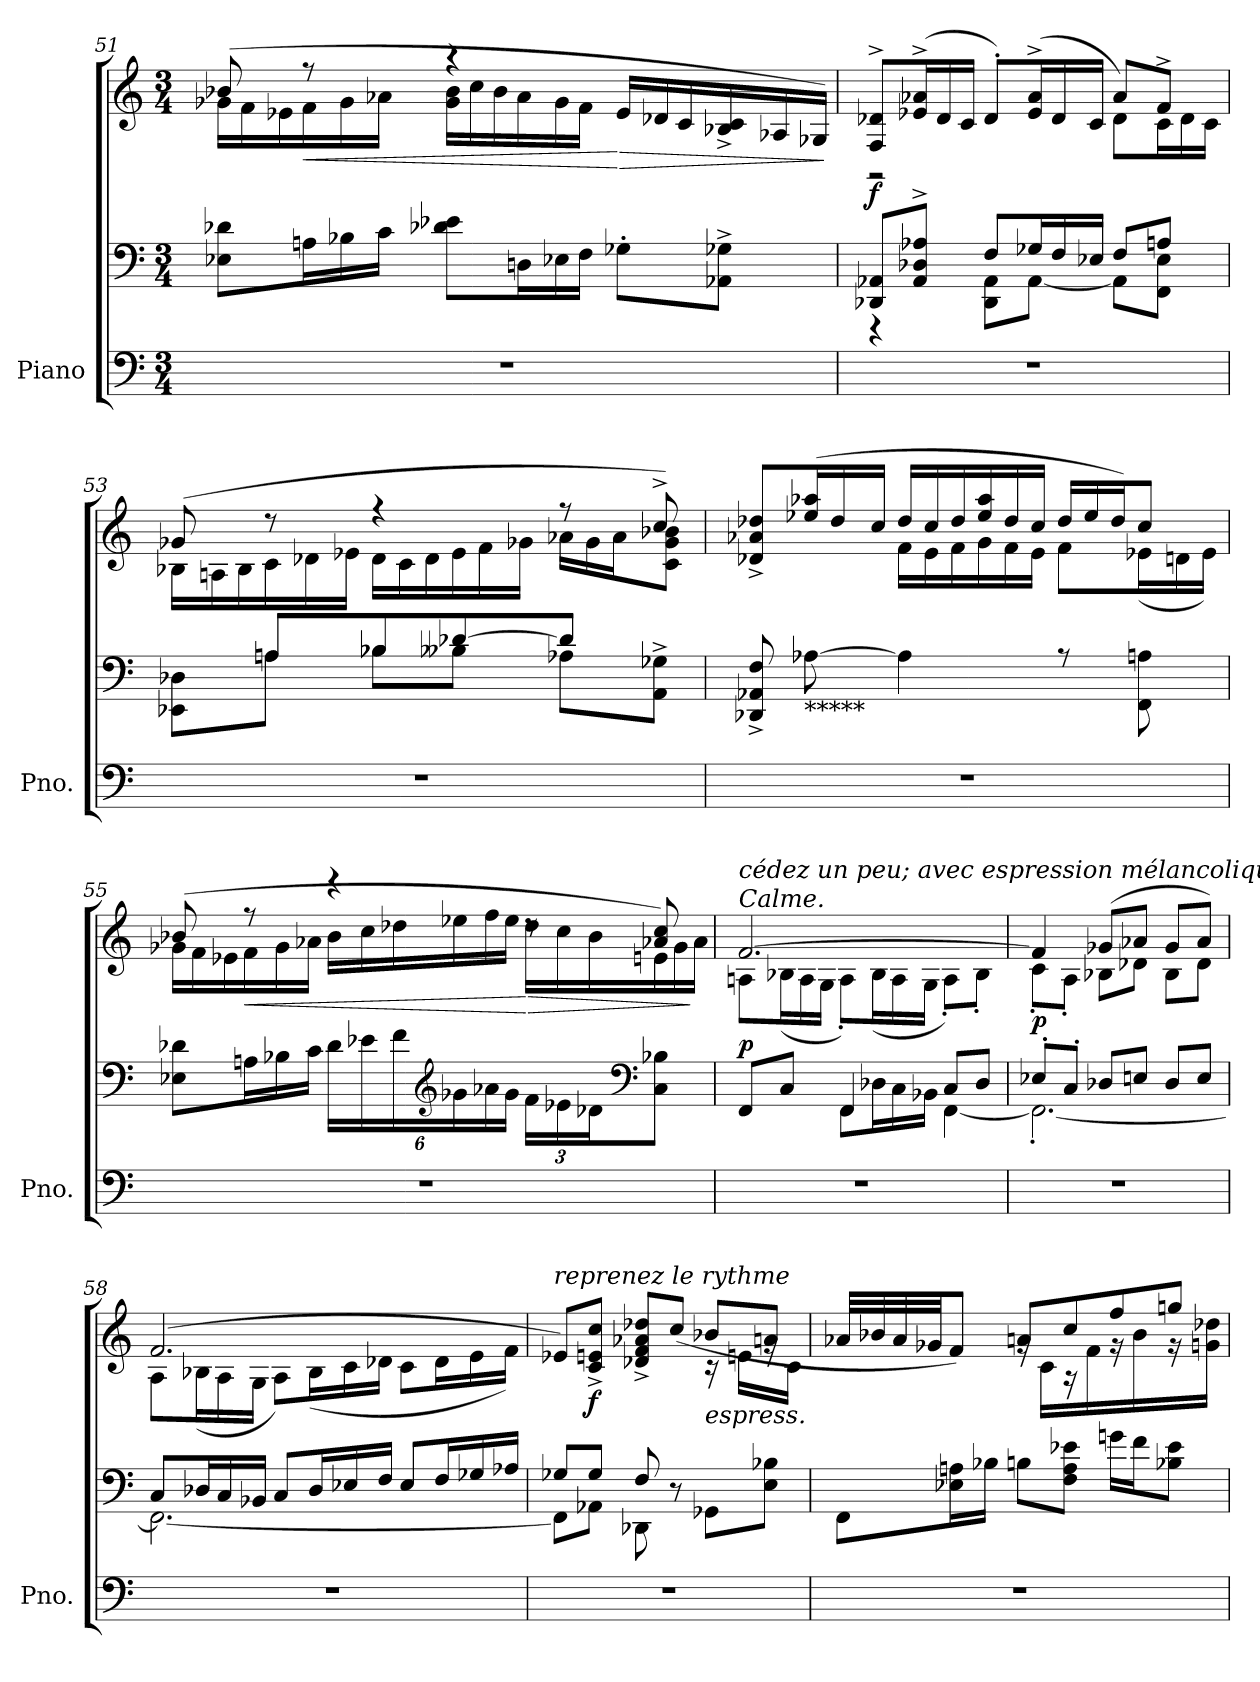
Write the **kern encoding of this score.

**kern	**kern	**kern	**dynam
*part1	*part1	*part1	*part1
*staff3	*staff2	*staff1	*staff1/2/3
*I"Piano	*	*	*
*I'Pno.	*	*	*
!!LO:PB:g=z
*clefF4	*clefF4	*clefG2	*
*k[]	*k[]	*k[]	*
*M3/4	*M3/4	*M3/4	*
=51	=51	=51	=51
*	*	*^	*
*	*	*	*Xtuplet	*
2.r	8E-X\ 8d-X\L	(>8b-X/	24g-X\LL	.
.	.	.	24f\	.
.	.	.	24e-X\	.
*	*Xtuplet	*	*	*
!	!	!	!	!LO:HP:b
.	24An\L	8r	24f\	<
.	24B-X\	.	24g-\	.
.	24c\JJ	.	24a-X\JJ	.
.	8d-X\ 8e-X\L	4r	24g-\ 24b-\LL	.
.	.	.	24cc\	.
.	.	.	24b-\	.
.	24Dn\L	.	24a-\	.
.	24E-X\	.	24g-\	.
.	24F\JJ	.	24f\JJ	.
!	!	!	!	!LO:HP:n=1:b
.	8G-X'\L	4ryy	24e-/LL	[ >
.	.	.	24d-X/	.
.	.	.	24c/	.
.	8AA-X\^ 8G-X\^J	.	24B-X/^ 24c/^	.
.	.	.	24A-X/	.
.	.	.	24G-X/JJ)	.
*	*	*v	*v	*
.	.	.	]
=52	=52	=52	=52
*	*^	*^	*
!	!	!	!	!	!LO:DY:a=2
2.r	8DD-X/ 8AA-X/L	4r	8F/^ 8d-X/^L	2r	f
.	8AA-/^ 8D-X/^ 8A-X/^J	.	(24e-X/^ 24a-X/^L	.	.
.	.	.	24d-/	.	.
.	.	.	24c/JJ	.	.
.	8F/L	8DD-\ 8AA-\L	8d-'/L)	.	.
.	24G-X/L	[8AA-\J	(24e-/^ 24a-/^L	.	.
.	24F/	.	24d-/	.	.
.	24E-X/JJ	.	24c/JJ	.	.
.	8F/L	8AA-\L]	8a-/L)	8d-\L	.
.	8An/J	8FF\ 8E-\J	8f^/J	24c\L	.
.	.	.	.	24d-\	.
.	.	.	.	24c\JJ	.
!!LO:LB:g=z	!!
=53	=53	=53	=53	=53	=53
2.r	8ryy	8EE-X\ 8D-X\L	(8g-X/	24B-X\LL	.
.	.	.	.	24An\	.
.	.	.	.	24B-\	.
.	8An/L	8A\J	8r	24c\	.
.	.	.	.	24d-X\	.
.	.	.	.	24e-X\JJ	.
.	8B-X/	8B-\L	4r	24d-\LL	.
.	.	.	.	24c\	.
.	.	.	.	24d-\	.
.	[8d-X/	8B--X\J	.	24e-\	.
.	.	.	.	24f\	.
.	.	.	.	24g-X\JJ	.
.	8d-/J]	8A-X\L	8r	24a-X\LL	.
.	.	.	.	24g-\	.
.	.	.	.	24a-\J	.
.	8ryy	8AA\^ 8G-X\^J	8cc^/)	8c\ 8g-\ 8b-X\J	.
=54	=54	=54	=54	=54	=54
*	*	*	*	*^	*
2.r	8rFyy	8DD-X/^ 8AA-X/^ 8F/^L	8d-X/^ 8a-X/^ 8dd-X/^L	2rcyy	8ryy	.
!	!LO:TX:b:t=*****	!	!	!	!	!
.	[8A-X\	4.ryy	(24ee-X/ 24aa-X/L	.	24g-X\L	.
.	.	.	24dd-/	.	24f\	.
.	.	.	24cc/JJ	.	24e-X\JJ	.
.	4A-\]	.	24dd-/LL	.	24f\LL	.
.	.	.	24cc/	.	24e-\	.
.	.	.	24dd-/	.	24f\	.
.	.	.	24ee-/ 24aa-/	.	24g-\	.
.	.	.	24dd-/	.	24f\	.
.	.	.	24cc/JJ	.	24e-\JJ	.
.	4ryy	8rA	24dd-/LL	8f\L	4ryy	.
.	.	.	24ee-/	.	.	.
.	.	.	24dd-/J)	.	.	.
.	.	8FF\ 8An\	8cc/J	(24e-X\L	.	.
.	.	.	.	24dn\	.	.
.	.	.	.	24e-\JJ)	.	.
*	*v	*v	*	*	*	*
*	*	*	*v	*v	*
!!LO:LB:g=z
=55	=55	=55	=55	=55
2.r	8E-X\ 8d-X\L	(8b-X/	24g-X\LL	.
.	.	.	24f\	.
.	.	.	24e-X\	.
!	!	!	!	!LO:HP:b
.	24An\L	8r	24f\	<
.	24B-X\	.	24g-\	.
.	24c\JJ	.	24a-X\JJ	.
*	*tuplet	*	*	*
*	*Xbrackettup	*	*	*
.	24d-\LL	4r	24b-\LL	.
.	24e-X\	.	24cc\	.
.	24f\	.	24dd-X\	.
*	*clefG2	*	*	*
*	*Xtuplet	*	*	*
.	24g-X\	.	24ee-X\	.
.	24a-X\	.	24ff\	.
.	24g-\JJ	.	24ee-\JJ	.
*	*tuplet	*	*	*
!	!	!	!	!LO:HP:n=1:b
.	24f\LL	8rdd	24dd-\LL	[ >
.	24e-X\	.	24cc\	.
.	24d-X\J	.	24b-\	.
*	*clefF4	*	*	*
.	8C\ 8B-X\J	8a-X/ 8cc/)	24en\	.
.	.	.	24g-\	.
.	.	.	24a-\JJ	]
=56	=56	=56	=56	=56
*	*^	*	*	*
!	!	!	!LO:TX:a:i:t=cédez un peu; avec espression mélancolique	!	!
!	!	!	!LO:TX:a:i:t=Calme.	!	!
!	!	!	!	!	!LO:DY:a=2
2.r	8FF/L	4ryy	[2.f/	8An\L	p
.	8C/J	.	.	(24B-X\L	.
.	.	.	.	24A\	.
.	.	.	.	24G\JJ	.
.	8FF\L	4FF/	.	8A'\L)	.
*	*Xtuplet	*	*	*	*
.	24D-X\L	.	.	(24B-\L	.
.	24C\	.	.	24A\	.
.	24BB-X\JJ	.	.	24G\JJ	.
.	8C/L	[4FF\	.	8A'\L)	.
.	8D-/J	.	.	8B-'\J	.
!!LO:LB:g=z	!!
=57	=57	=57	=57	=57	=57
!	!	!	!	!	!LO:DY:a=2
2.r	8E-X'/L	2.FF'\_	4f/]	8c'\L	p
.	8C'/J	.	.	8A'\J	.
.	8D-X/L	.	(8g-X/L	8B-X\L	.
.	8En/J	.	8a-X/J	8d-X\J	.
.	8D-/L	.	8g-/L	8B-\L	.
.	8E/J	.	8a-/J)	8d-\J	.
=58	=58	=58	=58	=58	=58
2.r	8C/L	2.FF\_	(2.f/	8A\L	.
.	24D-X/L	.	.	(24B-X\L	.
.	24C/	.	.	24A\	.
.	24BB-X/JJ	.	.	24G\JJ	.
.	8C/L	.	.	8A\L)	.
.	24D-/L	.	.	(24B-\L	.
.	24E-X/	.	.	24c\	.
.	24F/JJ	.	.	24d-X\JJ	.
.	8E-/L	.	.	8c\L	.
.	24F/L	.	.	24d-\L	.
.	24G-X/	.	.	24e\	.
.	24A-X/JJ	.	.	24f\JJ)	.
=59	=59	=59	=59	=59	=59
!	!	!	!LO:TX:a:i:t=reprenez le rythme	!	!
2.r	8G-X/L	8FF\L]	8e-X/L)	2ryy	.
!	!	!	!	!	!LO:DY:b
.	8G-/J	8AA-X\J	8c/^ 8en/^ 8cc/^J	.	f
!	!	!	!	!	!LO:DY:b
.	8F/	8DD-X\	8d-X/^ 8f/^ 8a-X/^ 8dd-X/^L	.	other-dynamics
.	8r	8ryy	(8cc/J	.	.
!	!	!	!LO:TX:b:i:t=espress.	!	!
.	4ryy	8GG-X\L	8b-X/L	16r	.
.	.	.	.	16en\LL	.
.	.	8E\ 8B-X\J	8an/J	16rg	.
.	.	.	.	16c\JJ	.
*	*v	*v	*	*	*
!!LO:LB:g=z	!!
=60	=60	=60	=60	=60
2.r	8FF\L	32a-X/LLL	4ryy	.
.	.	32b-X/	.	.
.	.	32a-/	.	.
.	.	32g-X/JJ	.	.
.	16E-X\ 16An\L	8f/J)	.	.
.	16B-X\JJ	.	.	.
.	8Bn\L	8an/L	16rg	.
.	.	.	16c\LL	.
.	8F\ 8A\ 8e-X\J	8cc/	16r	.
.	.	.	16f\	.
.	16gn\LL	8ff/	16r	.
.	16f\J	.	16b-\	.
.	8B-X\ 8e-\J	8ggn/J	16r	.
.	.	.	16gn\ 16dd-X\JJ	.
*	*	*v	*v	*
=	=	=	=
*-	*-	*-	*-
